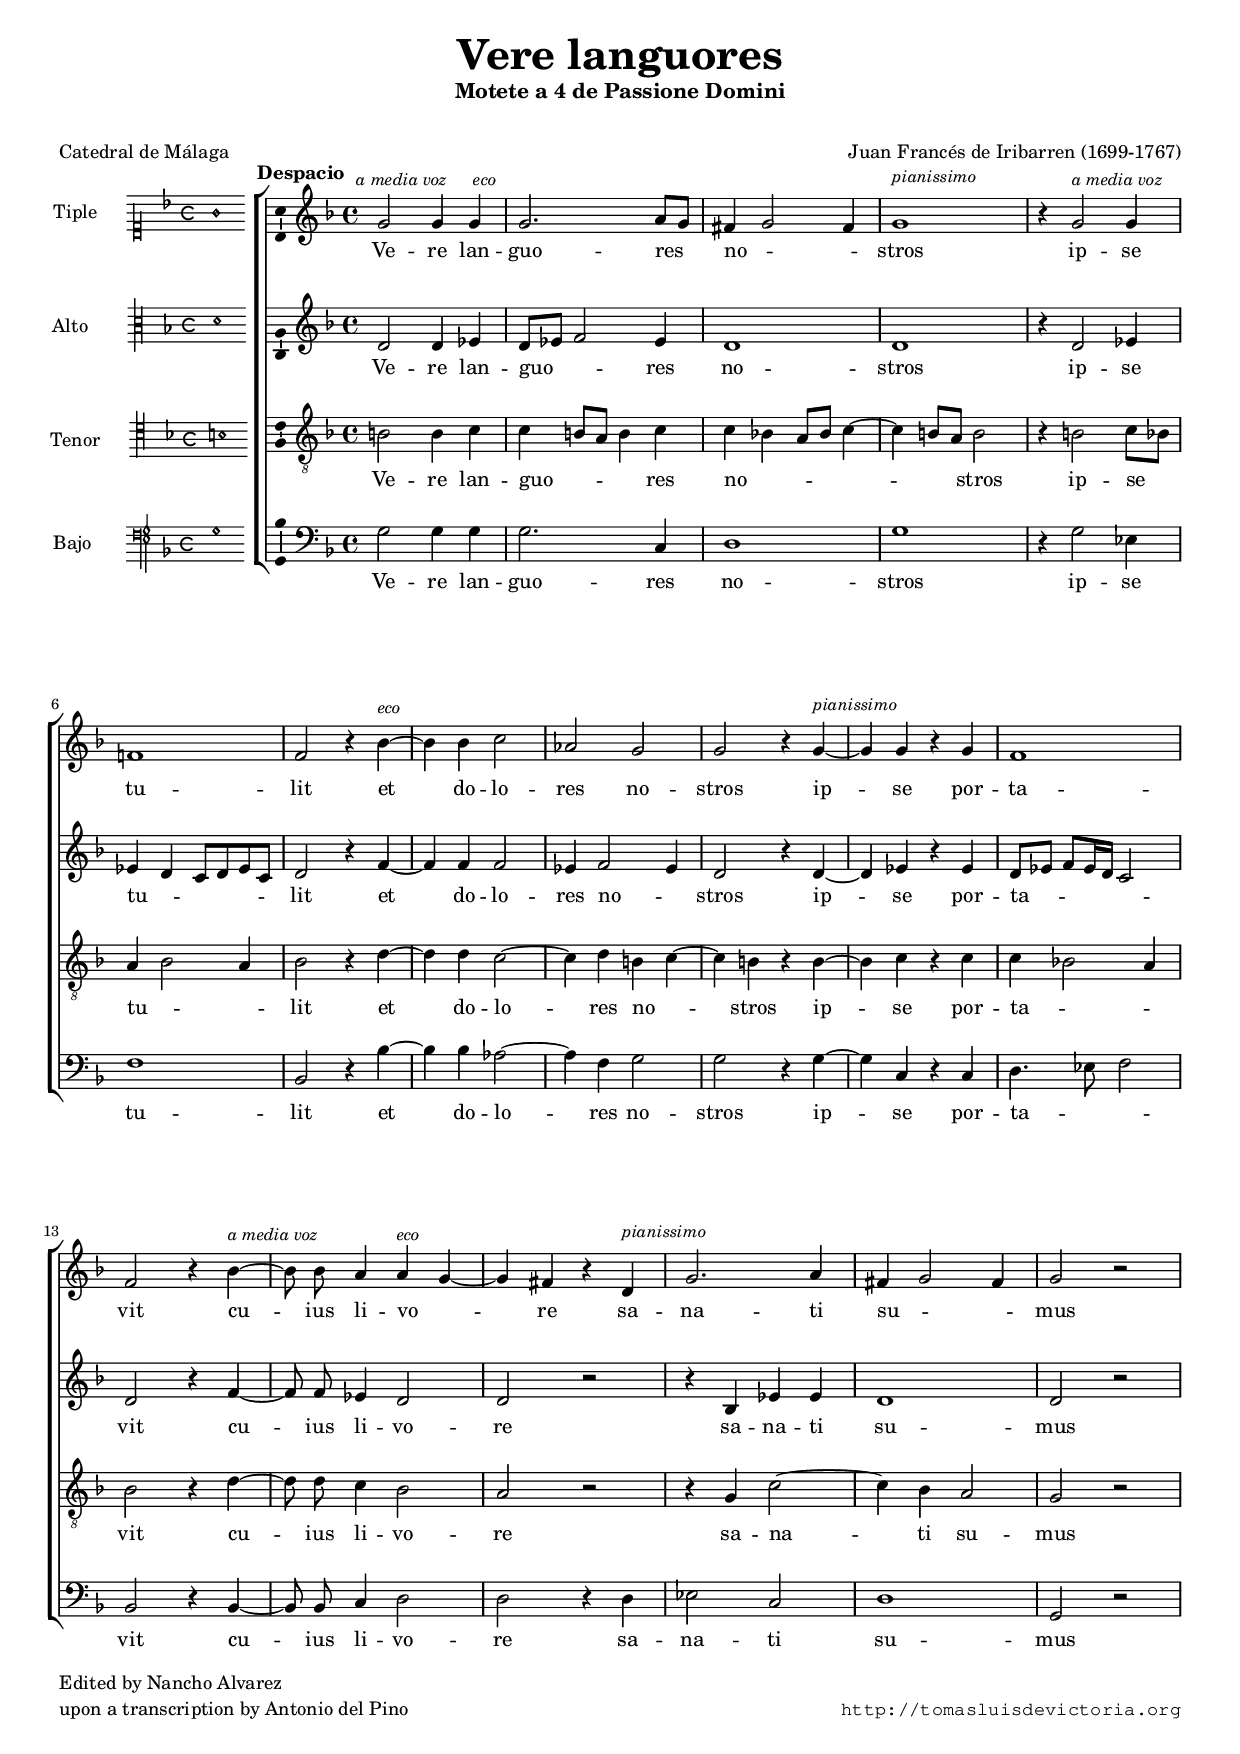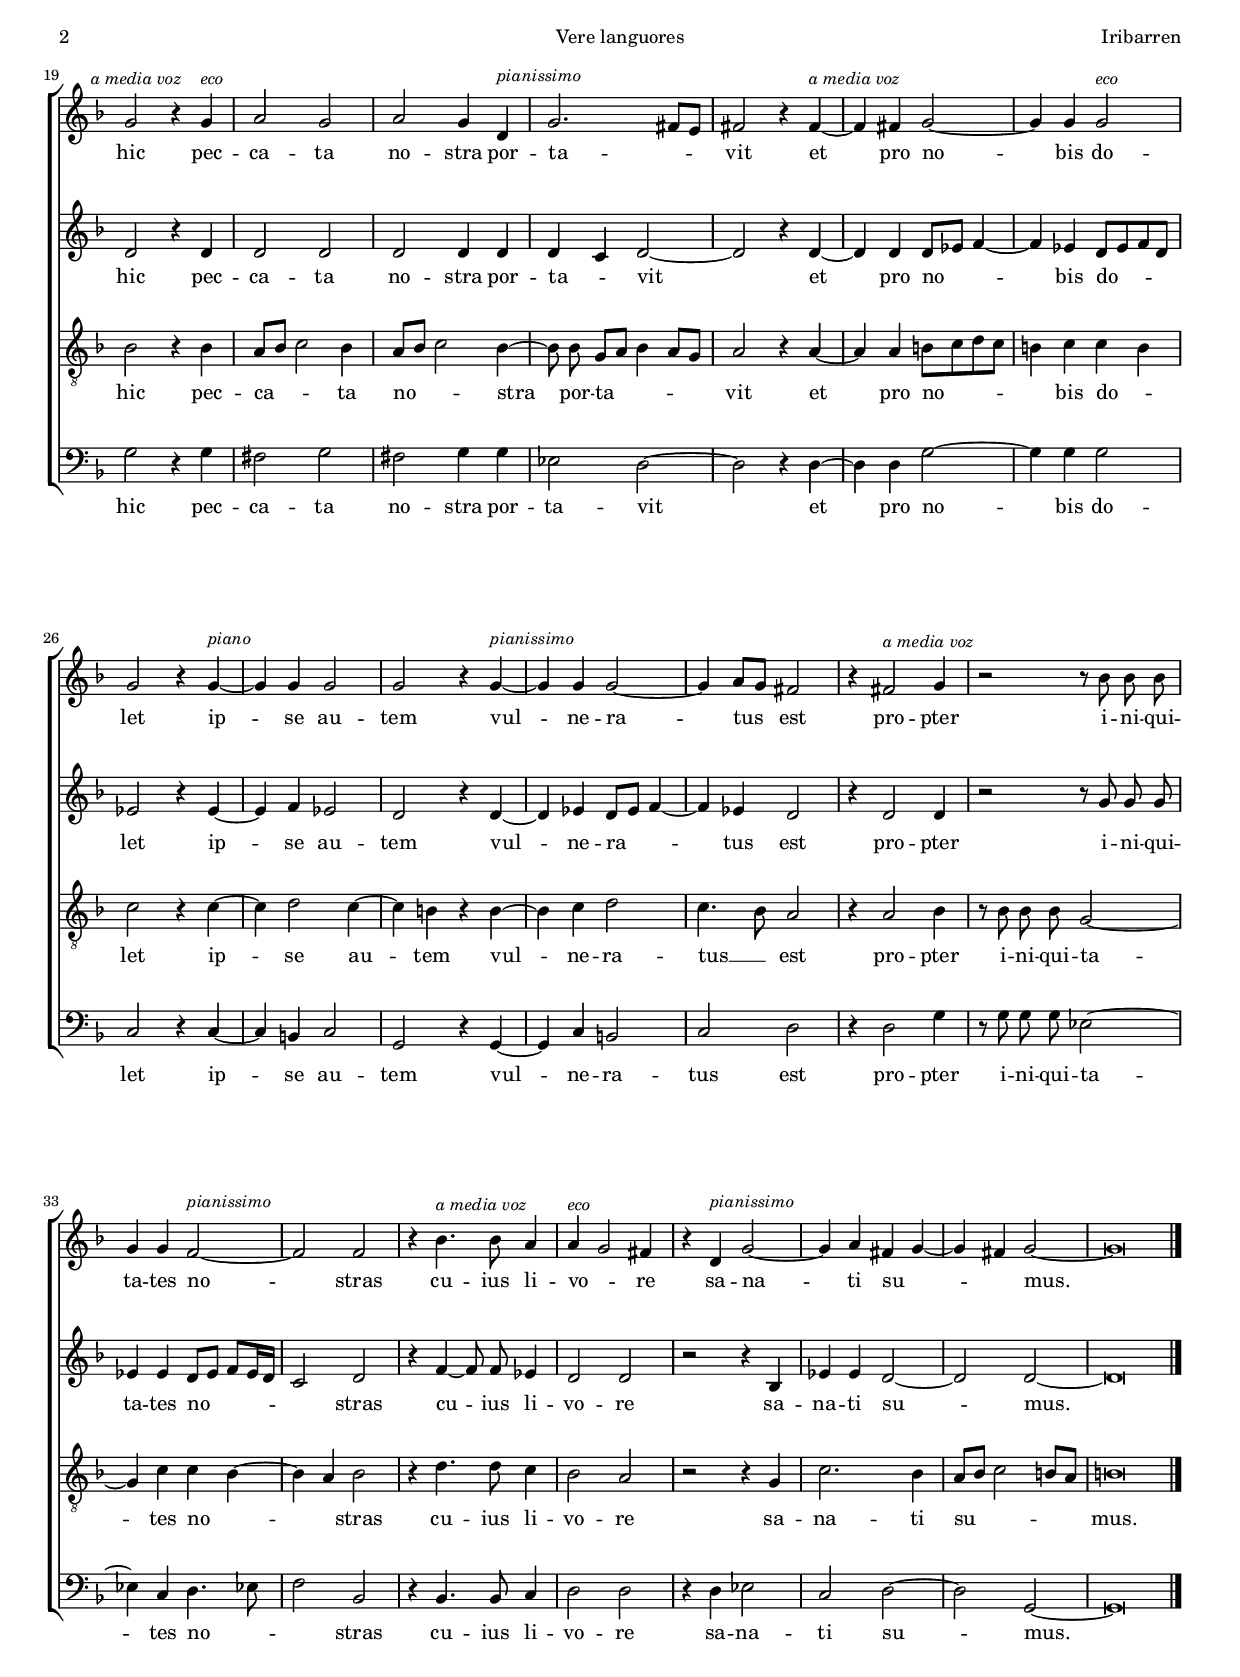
\version "2.18.0"

#(set-default-paper-size "a4")
#(set-global-staff-size 16.3)
#(ly:set-option 'point-and-click #f)
%mobile -s15.5 -i3.2

italicas=\override LyricText.font-shape = #'italic
rectas=\override LyricText.font-shape = #'upright
ss=\once \set suggestAccidentals = ##t
incipitwidth = 20
mtempo={\tempo 4 = 72}
mtempob={\tempo 4 = 36}
amediavoz=\markup{\smaller \italic "a media voz"}
eco=\markup{\smaller \italic "eco"}
pianissimo=\markup{\smaller \italic "pianissimo"}
piano=\markup{\smaller \italic "piano"}

htitle="Vere languores"
hcomposer="Iribarren"

\header {
	title=\markup{\fontsize #3 "Vere languores"} % E:MA 64-23 (1747)
	subtitle="Motete a 4 de Passione Domini"
	subsubtitle=\markup{\column{" "}}
	composer="Juan Francés de Iribarren (1699-1767)"
        pdfauthor=\composer
	%opus="(-)"
	poet=\markup{"Catedral de Málaga"}
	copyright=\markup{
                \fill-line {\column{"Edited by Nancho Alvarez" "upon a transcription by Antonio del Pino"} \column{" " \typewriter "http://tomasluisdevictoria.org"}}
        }

%	tagline=""
}

global={\key f \major \time 4/4 \skip 1*40
	%\override Score.TimeSignature.break-visibility = #'#(#f #t #t)
	\bar "|."
}


cantus=\relative c''{
        \override TextScript.padding = #1.5
        \override Score.MetronomeMark.X-offset = #-1
	\tempo "Despacio"
        \once \override TextScript.X-offset = #-2.5
        g2^\amediavoz g4 
         \once \override TextScript.X-offset = #0.5
         g^\eco
        g2. a8 g
        fis4 g2 fis4
        g1^\pianissimo
        r4 g2^\amediavoz g4
        f!1
        f2 r4 bes^\eco ~
        bes4 bes c2
        aes2 g
        g r4 g^\pianissimo ~
        g4 g r g 
        f1
        f2 r4 
        %\once \override TextScript.X-offset = #-6
         bes^\amediavoz ~
        bes8 \noBeam bes a4 a^\eco g4 ~
        g4 fis r4 d^\pianissimo
        g2. a4
        fis4 g2 fis4
        g2 r \break
        \once \override TextScript.X-offset = #-4
        g2^\amediavoz r4 g^\eco
        a2 g
        a g4 d^\pianissimo
        g2. fis8 e
        fis2 r4 fis^\amediavoz ~
        fis fis g2 ~
        g4 g g2^\eco 
        g2 r4 g^\piano ~
        g4 g g2
        g2 r4 g^\pianissimo ~
        g4 g g2 ~
        g4 a8 g fis2
        r4 fis2^\amediavoz g4
        r2 r8 bes \noBeam bes \noBeam bes 
        g4 g f2^\pianissimo ~
        f2 f
        r4 bes4.^\amediavoz bes8 a4
        a4^\eco g2 fis4
        r4 d^\pianissimo g2 ~
        g4 a4
        fis4 g4 ~
        g4 fis4 g2 ~
        g\breve*1/2
        
        
}

altus=\relative c'{
	d2 d4 ees
        d8 ees f2 ees4
        d1
        d
        r4 d2 ees4
        ees4 d c8 d ees c
        d2 r4 f ~
        f f f2
        ees4 f2 ees4
        d2 r4 d ~
        d ees r ees
        d8[ ees] f[ ees16 d] c2
        d2 r4 f ~
        f8 \noBeam f ees4 d2
        d r
        r4 bes ees ees
        d1
        d2 r
        d r4 d
        d2 d
        d2 d4 d
        d4 c d2 ~
        d r4 d ~
        d d d8 ees f4 ~
        f ees d8 ees f d
        ees2 r4 ees ~
        ees4 f ees2
        d r4 d ~
        d ees d8 ees f4 ~
        f ees d2
        r4 d2 d4
        r2 r8 g \noBeam g \noBeam g
        ees4 ees d8[ ees] f[ ees16 d]
        c2
        d r4 f ~
        f8 \noBeam f ees4
        d2 d
        r2 r4 bes
        ees ees d2 ~
        d d2 ~
        d\breve*1/2
}

tenor=\relative c'{
	b2 b4 c
        c b8 a b4 c
        c bes! a8 bes c4 ~
        c4 b8 a b2
        r4 b2 c8 bes
        a4 bes2 a4
        bes2 r4 d ~
        d d c2 ~
        c4 d b c ~
        c b r4 b ~
        b c r4 c
        c bes!2 a4
        bes2 r4 d ~
        d8 \noBeam d c4 bes2
        a r
        r4 g c2 ~
        c4 bes a2
        g2 r
        bes r4 bes
        a8 bes c2 bes4
        a8 bes c2 bes4 ~
        bes8 \noBeam bes g[ a] bes4 a8 g
        a2 r4 a ~
        a a b8c d c
        b4 c c b
        c2 r4 c ~
        c d2 c4 ~
        c b r4 b ~
        b c d2
        c4. bes8 a2 
        r4 a2 bes4
        r8 bes \noBeam bes \noBeam bes g2 ~
        g4 c c bes ~
        bes a bes2
        r4 d4. d8 c4
        bes2 a
        r r4 g
        c2. bes4
        a8 bes c2 b8 a
        b\breve*1/2
}

bassus=\relative c'{
	 \override Staff.VerticalAxisGroup.staff-staff-spacing =
                        #'((basic-distance . 13) (minimum-distance . 5) (padding
 . 1))
       g2 g4 g
       g2. c,4
       d1
       g1
       r4 g2 ees4
       f1
       bes,2 r4 bes' ~
       bes4 bes aes2 ~
       aes4 f g2
       g r4 g ~
       g4 c, r4 c
       d4. ees8 f2
       bes,2 r4 bes4 ~
       bes8 \noBeam bes c4 d2
       d r4 d
       ees2 c
       d1
       g,2 r
       g' r4 g
       fis2 g
       fis g4 g
       ees2 d ~
       d r4 d ~
       d d g2 ~
       g4 g g2
       c, r4 c ~
       c b c2
       g r4 g ~
       g c b2
       c d
       r4 d2 g4
       r8 g \noBeam g \noBeam g ees2 ~
       ees4 c d4. ees8
       f2 bes,
       r4 bes4. bes8 c4
       d2 d
       r4 d ees2
       c d ~
       d g, ~
       g\breve*1/2
}

continuo=\relative c' {
       
}

textocantus=\lyricmode{
Ve -- re lan -- guo -- res _ no -- _ _ stros
ip -- se tu -- lit
et do -- lo -- res no -- stros
ip -- se por -- ta -- vit 
cu -- ius li -- vo -- _ re
sa -- na -- ti su -- _ _ mus
hic pec -- ca -- ta no -- stra
por -- ta -- _ _ vit
et pro no -- bis do -- let
ip -- se au -- tem
vul -- ne -- ra -- tus _ est
pro -- pter 
i -- ni -- qui -- ta -- tes no -- stras
cu -- ius li -- vo -- _ re
sa -- na -- ti su -- _ _ mus.
}

textoaltus=\lyricmode{
Ve -- re lan -- guo -- _ _ res no -- stros
ip -- se tu -- _ _ _ _ _ lit
et do -- lo -- res no -- _ stros
ip -- se por -- ta -- _ _ _ _ _ vit 
cu -- ius li -- vo -- re
sa -- na -- ti su -- mus
hic pec -- ca -- ta no -- stra por -- ta -- _ vit
et pro no -- _ _ bis do -- _ _ _ let
ip -- se au -- tem
vul -- ne -- ra -- _ _ tus est
pro -- pter 
i -- ni -- qui -- ta -- tes no -- _ _ _ _ _ stras
cu -- ius li -- vo -- re
sa -- na -- ti su -- mus.
}

textotenor=\lyricmode{
Ve -- re lan -- guo -- _ _ _ res
no -- _ _ _ _ _ _ stros % _ s -- tros
ip -- se _ tu -- _ _ lit
et do -- lo -- res no -- _ stros
ip -- se por -- ta -- _ _ vit
cu -- ius li -- vo -- re
sa -- na -- ti su -- mus
hic pec -- ca -- _ _ ta 
no -- _ _ stra por -- ta -- _ _ _ _ vit
et pro no -- _ _ _ _ bis do -- _ let
ip -- se au -- tem
vul -- ne -- ra -- tus __ _ est
pro -- pter
i -- ni -- qui -- ta -- tes no -- _ _ stras
cu -- ius li -- vo -- re
sa -- na -- ti su -- _ _ _ _ mus.
}

textobassus=\lyricmode{
Ve -- re lan -- guo -- res no -- stros
ip -- se tu -- lit
et do -- lo -- res no -- stros
ip -- se por -- ta -- _ _ vit
cu -- ius li -- vo -- re
sa -- na -- ti su -- mus
hic pec -- ca -- ta no -- stra por -- ta -- vit
et pro no -- bis do -- let
ip -- se au -- tem
vul -- ne -- ra -- tus est
pro -- pter 
i -- ni -- qui -- ta -- tes no -- _ _ stras
cu -- ius li -- vo -- re
sa -- na -- ti su -- mus.
}

cifrado=\figuremode{
       
}

% Repasar los incipits, no he visto el original

incipitcantus=\markup{
	\score{
		{ 
		\set Staff.instrumentName="Tiple     "
		\override NoteHead.style = #'neomensural
		\override Staff.TimeSignature.style = #'neomensural
		\cadenzaOn 
		\clef "petrucci-c1"
		\key f \major
		\time 4/4
                g'1
		} 

	\layout { line-width=\incipitwidth indent = 0 }
	}
}

incipitaltus=\markup{
	\score{
		{ 
		\set Staff.instrumentName="Alto       "
		\override NoteHead.style = #'neomensural 
		\override Staff.TimeSignature.style = #'neomensural
		\cadenzaOn 
		\clef "petrucci-c3"
		\key f \major
		\time 4/4
                d'1
		} 
	\layout { line-width=\incipitwidth indent = 0 }
	}
}


incipittenor=\markup{
	\score{
		{ 
		\set Staff.instrumentName="Tenor     "
		\override NoteHead.style = #'neomensural 
		\override Staff.TimeSignature.style = #'neomensural
		\cadenzaOn 
		\clef "petrucci-c4"
		\key f \major
		\time 4/4
                b1
		} 
	\layout { line-width=\incipitwidth indent=0 }
	}
}

incipitbassus=\markup{
	\score{
		{ 
		\set Staff.instrumentName="Bajo      "
		\override NoteHead.style = #'neomensural
		\override Staff.TimeSignature.style = #'neomensural
		\cadenzaOn 
		\clef "petrucci-f4"
		\key f \major
		\time 4/4
                g1
		} 
	\layout { line-width=\incipitwidth indent = 0 }
	}
}
incipitcont=\markup{
	\score{
		{ 
		\set Staff.instrumentName="Acomp. "
		\override NoteHead.style = #'neomensural
		\override Staff.TimeSignature.style = #'neomensural
		\cadenzaOn 
		\clef "petrucci-f4"
		\key f \major
		\time 2/2
                
		} 
	\layout { line-width=\incipitwidth indent = 0 }
	}
}

%\layout {
%       \context {\Voice
%               \remove Ligature_bracket_engraver
%               \consists Mensural_ligature_engraver
%       }
%       line-width=\incipitwidth
%       indent = 0
%}

\score {\transpose c' c'{<<
\new ChoirStaff<<

	\new Staff <<\global
	\new Voice="v1" {
		\set Staff.instrumentName=\incipitcantus
		\clef "treble"
		\cantus }
	\new Lyrics \lyricsto "v1" {\textocantus }
	>>

	\new Staff <<\global
	\new Voice="v2" {
		\set Staff.instrumentName=\incipitaltus
		\clef "treble"
		\altus }
	\new Lyrics \lyricsto "v2" {\textoaltus }
	>>
	
	\new Staff <<\global
	\new Voice="v3" {
		\set Staff.instrumentName=\incipittenor
		\clef "G_8"
		\tenor }
	\new Lyrics \lyricsto "v3" {\textotenor }
	>>

	\new Staff <<\global
	\new Voice="v4" {
		\set Staff.instrumentName=\incipitbassus
		\clef "bass"
		\bassus }
	\new Lyrics \lyricsto "v4" {\textobassus }
	>>
>>
%{      \new Staff \with {fontSize = #-2
                          \override StaffSymbol.staff-space = #(magstep -2)
                          \override StaffSymbol.thickness = #(magstep -2)
                          
        }<<\global
        \new Voice="v5" {
                \set Staff.instrumentName=\incipitcont
                \clef "bass"
                \continuo }
        \new FiguredBass {\cifrado}
        >>
%}
>>

	} % transpose

\layout{ 
	\context {\Lyrics 
		\override VerticalAxisGroup.staff-affinity = #UP
		\override VerticalAxisGroup.nonstaff-relatedstaff-spacing =
			#'((basic-distance . 0) (minimum-distance . 0) (padding . 1))
		%\override LyricText.font-size = #1.2
		\override LyricHyphen.minimum-distance = #0.5
	}
	\context {\Score 
		tempoHideNote = ##t
		\override BarNumber.padding = #2 
	}
	\context {\Voice 
		%melismaBusyProperties = #'()
		%autoBeaming = ##f
	}
	\context {\Staff 
                %\RemoveEmptyStaves
                %\override VerticalAxisGroup.remove-first = ##t
		\override VerticalAxisGroup.staff-staff-spacing =
			#'((basic-distance . 11) (minimum-distance . 0) (padding . 1))
		\consists Ambitus_engraver 
		\override LigatureBracket.padding = #1
	}
}

%\midi { \mtempo }

}


\paper{
	evenHeaderMarkup=\markup  \fill-line { \fromproperty #'page:page-number-string \htitle \hcomposer }
	oddHeaderMarkup= \markup  \fill-line { \on-the-fly #not-first-page \hcomposer \on-the-fly #not-first-page \htitle \on-the-fly #not-first-page \fromproperty #'page:page-number-string }
	%system-count=20
	%page-count = 8
	ragged-last-bottom = ##f
	indent=3.5\cm
	system-system-spacing =
	#'((basic-distance . 20) (minimum-distance . 0) (padding . 5))
	top-system-spacing = % header
	#'((basic-distance . 8) (minimum-distance . 0) (padding . 0))
	last-bottom-spacing = % footer
	#'((basic-distance . 12) (minimum-distance . 0) (padding . 0))

}
